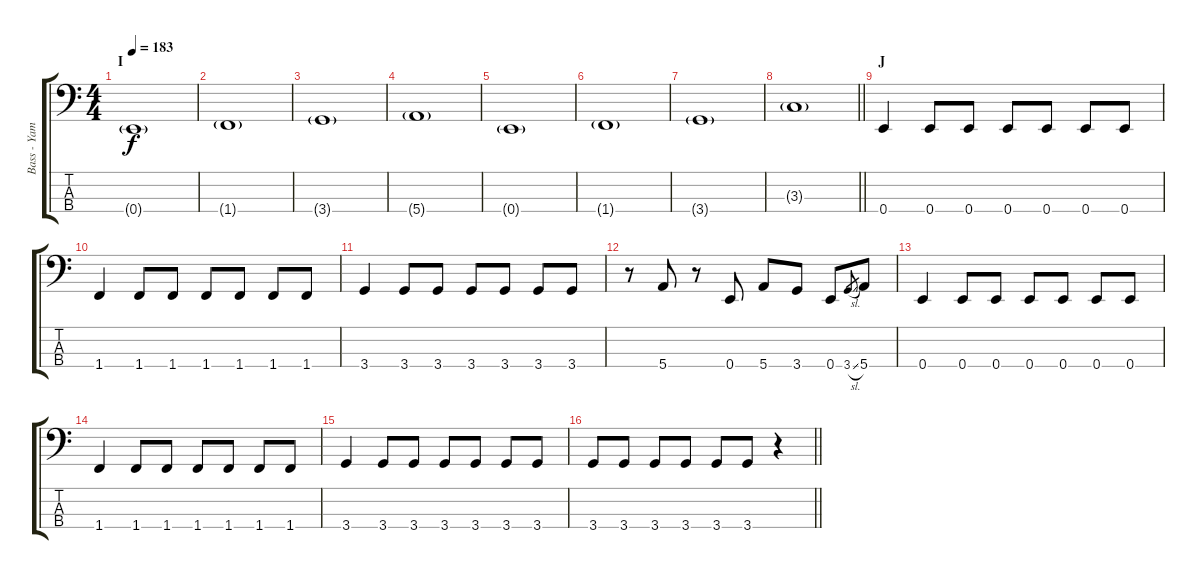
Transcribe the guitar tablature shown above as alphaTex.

\track ("Bass - Yamada" "Bass - Yam") {instrument electricbasspick}
\staff {score tabs}
\tuning (G2 D2 A1 E1) {hide}
\ts (4 4)
\section ("" "I")
\tempo 183
\clef f4
\ks c
0.4{g}.1{dy f} |
1.4{g}.1 |
3.4{g}.1 |
5.4{g}.1 |
0.4{g}.1 |
1.4{g}.1 |
3.4{g}.1 |
\barLineRight lightlight
3.3{g}.1 |
\section ("" "J")
0.4.4 0.4.8 0.4.8 0.4.8 0.4.8 0.4.8 0.4.8 |
1.4.4 1.4.8 1.4.8 1.4.8 1.4.8 1.4.8 1.4.8 |
3.4.4 3.4.8 3.4.8 3.4.8 3.4.8 3.4.8 3.4.8 |
r.8 5.4.8 r.8 0.4.8 5.4.8 3.4.8 0.4.8 3.4{sl}.8{gr} 5.4.8 |
0.4.4 0.4.8 0.4.8 0.4.8 0.4.8 0.4.8 0.4.8 |
1.4.4 1.4.8 1.4.8 1.4.8 1.4.8 1.4.8 1.4.8 |
3.4.4 3.4.8 3.4.8 3.4.8 3.4.8 3.4.8 3.4.8 |
\barLineRight lightlight
3.4.8 3.4.8 3.4.8 3.4.8 3.4.8 3.4.8 r.4
